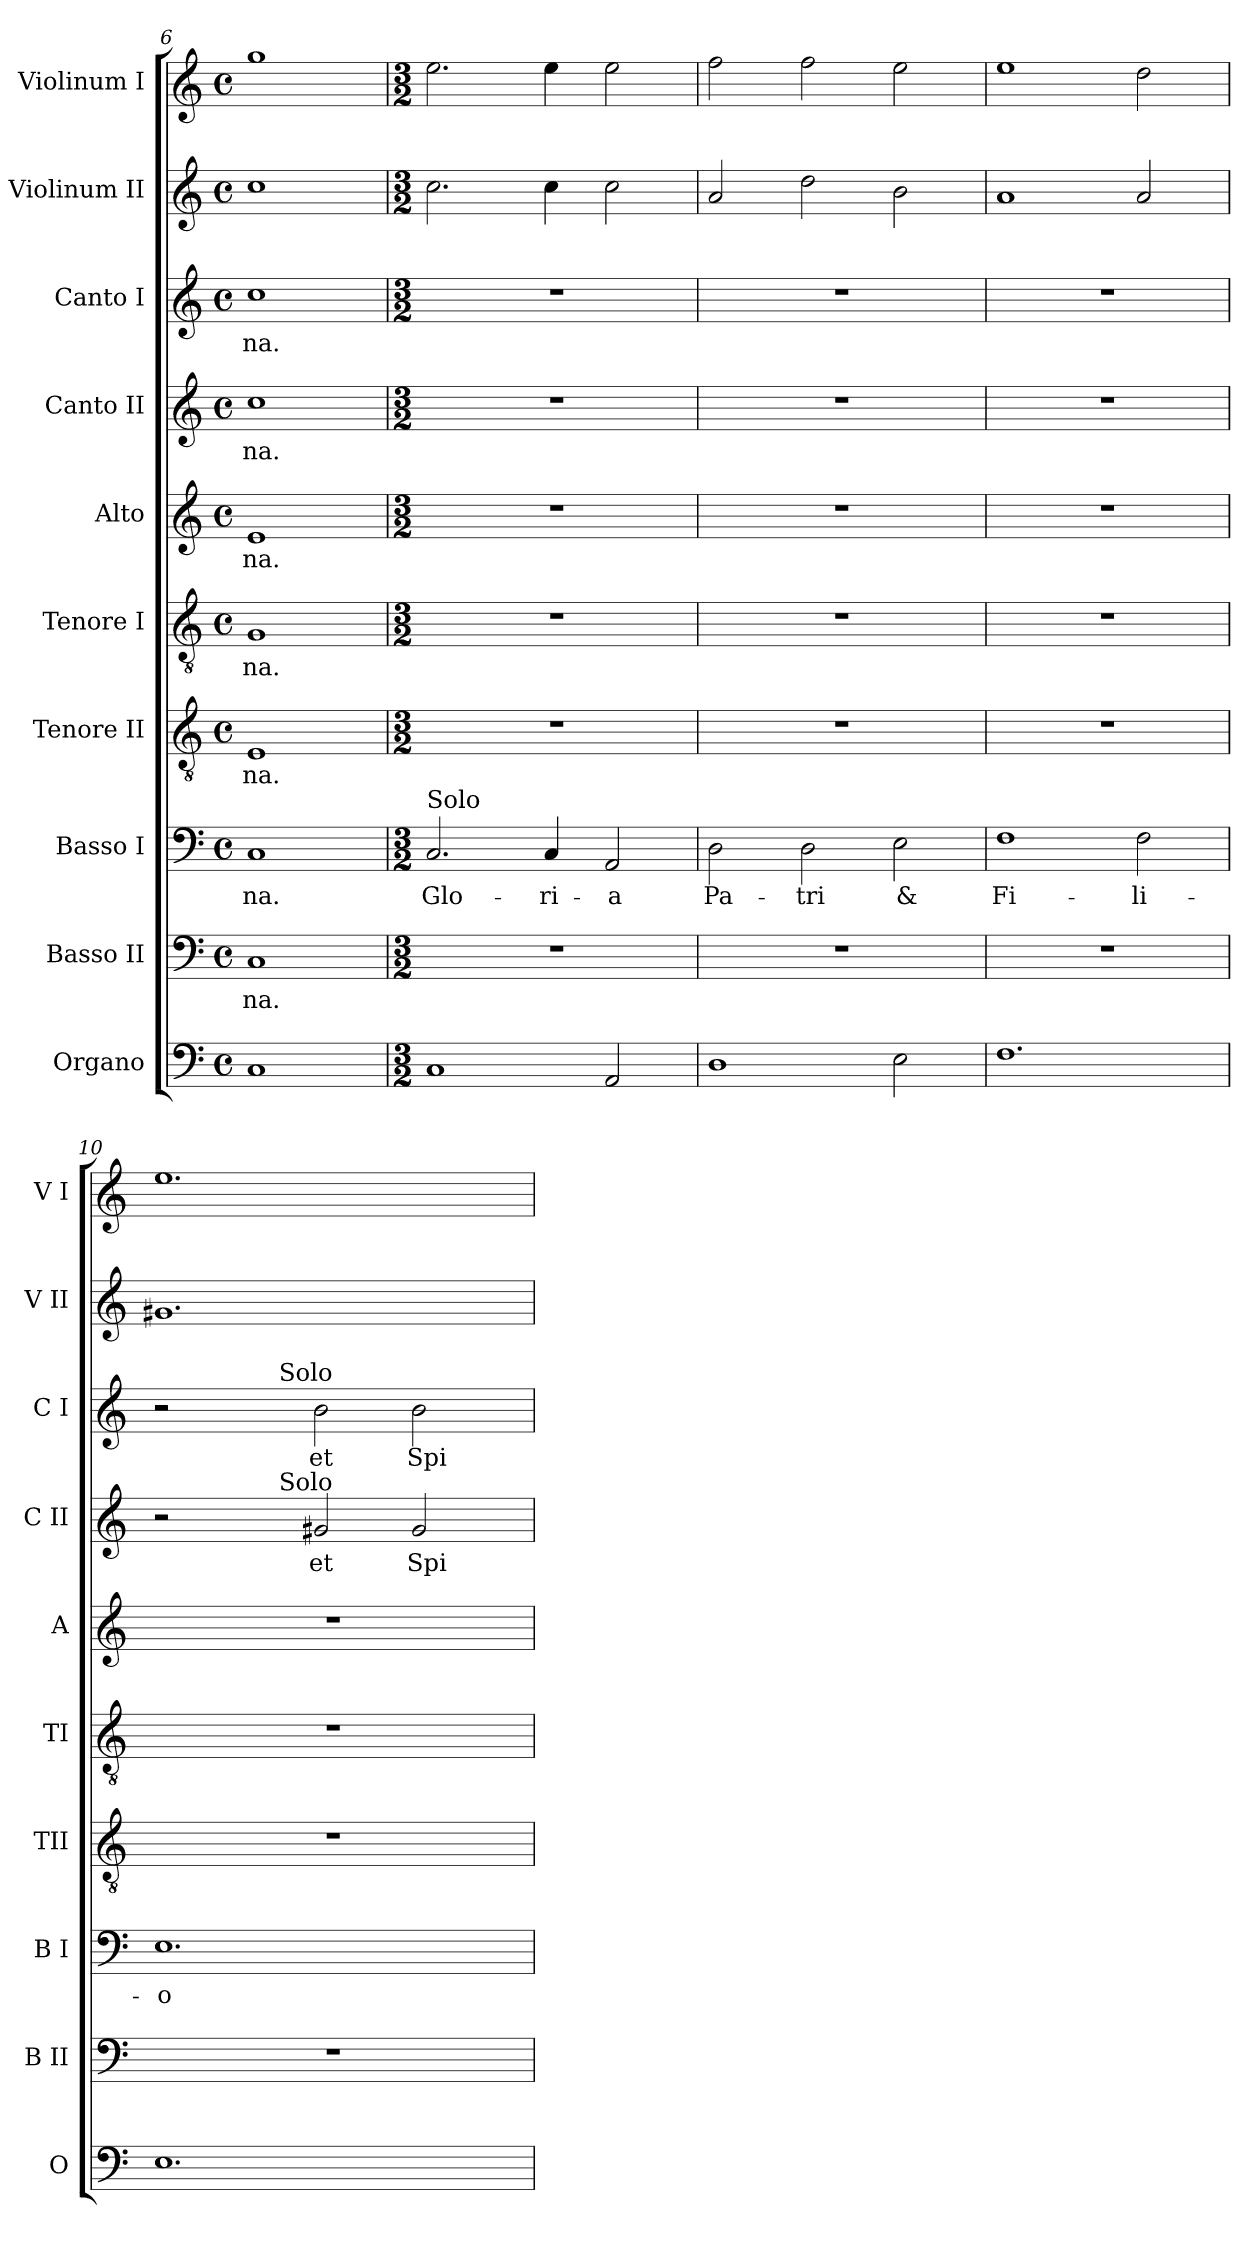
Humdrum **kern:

**kern	**kern	**text	**kern	**text	**kern	**text	**kern	**text	**kern	**text	**kern	**text	**kern	**text	**kern	**kern
*part10	*part9	*part9	*part8	*part8	*part7	*part7	*part6	*part6	*part5	*part5	*part4	*part4	*part3	*part3	*part2	*part1
*staff10	*staff9	*staff9	*staff8	*staff8	*staff7	*staff7	*staff6	*staff6	*staff5	*staff5	*staff4	*staff4	*staff3	*staff3	*staff2	*staff1
*I"Organo	*I"Basso II	*	*I"Basso I	*	*I"Tenore II	*	*I"Tenore I	*	*I"Alto	*	*I"Canto II	*	*I"Canto I	*	*I"Violinum II	*I"Violinum I
*I'O	*I'B II	*	*I'B I	*	*I'TII	*	*I'TI	*	*I'A	*	*I'C II	*	*I'C I	*	*I'V II	*I'V I
*clefF4	*clefF4	*	*clefF4	*	*clefGv2	*	*clefGv2	*	*clefG2	*	*clefG2	*	*clefG2	*	*clefG2	*clefG2
*k[]	*k[]	*	*k[]	*	*k[]	*	*k[]	*	*k[]	*	*k[]	*	*k[]	*	*k[]	*k[]
*C:	*C:	*	*C:	*	*C:	*	*C:	*	*C:	*	*C:	*	*C:	*	*C:	*C:
*M4/4	*M4/4	*	*M4/4	*	*M4/4	*	*M4/4	*	*M4/4	*	*M4/4	*	*M4/4	*	*M4/4	*M4/4
*met(c)	*met(c)	*	*met(c)	*	*met(c)	*	*met(c)	*	*met(c)	*	*met(c)	*	*met(c)	*	*met(c)	*met(c)
=6	=6	=6	=6	=6	=6	=6	=6	=6	=6	=6	=6	=6	=6	=6	=6	=6
!	!	!LO:LY:b	!	!LO:LY:b	!	!LO:LY:b	!	!LO:LY:b	!	!LO:LY:b	!	!LO:LY:b	!	!LO:LY:b	!	!
1C	1C	-na.	1C	-na.	1E	-na.	1G	-na.	1e	-na.	1cc	-na.	1cc	-na.	1cc	1gg
!!LO:PB:g=z
=7	=7	=7	=7	=7	=7	=7	=7	=7	=7	=7	=7	=7	=7	=7	=7	=7
*M3/2	*M3/2	*	*M3/2	*	*M3/2	*	*M3/2	*	*M3/2	*	*M3/2	*	*M3/2	*	*M3/2	*M3/2
!	!	!	!LO:TX:a:t=Solo	!	!	!	!	!	!	!	!	!	!	!	!	!
!	!LO:N:vis=1	!	!	!LO:LY:b	!LO:N:vis=1	!	!LO:N:vis=1	!	!LO:N:vis=1	!	!LO:N:vis=1	!	!LO:N:vis=1	!	!	!
1C	1.r	.	2.C/	Glo-	1.r	.	1.r	.	1.r	.	1.r	.	1.r	.	2.cc\	2.ee\
!	!	!	!	!LO:LY:b	!	!	!	!	!	!	!	!	!	!	!	!
.	.	.	4C/	-ri-	.	.	.	.	.	.	.	.	.	.	4cc\	4ee\
!	!	!	!	!LO:LY:b:rj	!	!	!	!	!	!	!	!	!	!	!	!
2AA/	.	.	2AA/	-a	.	.	.	.	.	.	.	.	.	.	2cc\	2ee\
=8	=8	=8	=8	=8	=8	=8	=8	=8	=8	=8	=8	=8	=8	=8	=8	=8
!	!LO:N:vis=1	!	!	!LO:LY:b	!LO:N:vis=1	!	!LO:N:vis=1	!	!LO:N:vis=1	!	!LO:N:vis=1	!	!LO:N:vis=1	!	!	!
1D	1.r	.	2D\	Pa-	1.r	.	1.r	.	1.r	.	1.r	.	1.r	.	2a/	2ff\
!	!	!	!	!LO:LY:b:rj	!	!	!	!	!	!	!	!	!	!	!	!
.	.	.	2D\	-tri	.	.	.	.	.	.	.	.	.	.	2dd\	2ff\
!	!	!	!	!LO:LY:b	!	!	!	!	!	!	!	!	!	!	!	!
2E\	.	.	2E\	&	.	.	.	.	.	.	.	.	.	.	2b\	2ee\
=9	=9	=9	=9	=9	=9	=9	=9	=9	=9	=9	=9	=9	=9	=9	=9	=9
!	!LO:N:vis=1	!	!	!LO:LY:b:rj	!LO:N:vis=1	!	!LO:N:vis=1	!	!LO:N:vis=1	!	!LO:N:vis=1	!	!LO:N:vis=1	!	!	!
1.F	1.r	.	1F	Fi-	1.r	.	1.r	.	1.r	.	1.r	.	1.r	.	1a	1ee
!	!	!	!	!LO:LY:b:rj	!	!	!	!	!	!	!	!	!	!	!	!
.	.	.	2F\	-li-	.	.	.	.	.	.	.	.	.	.	2a/	2dd\
=10	=10	=10	=10	=10	=10	=10	=10	=10	=10	=10	=10	=10	=10	=10	=10	=10
!	!LO:N:vis=1	!	!	!LO:LY:b:rj	!LO:N:vis=1	!	!LO:N:vis=1	!	!LO:N:vis=1	!	!	!	!	!	!	!
*	*	*	*	*	*	*	*	*	*	*	*^	*	*^	*	*	*
1.E	1.r	.	1.E	-o	1.r	.	1.r	.	1.r	.	2r	4ryy	.	2r	4ryy	.	1.g#X	1.ee
.	.	.	.	.	.	.	.	.	.	.	.	8ryy	.	.	8ryy	.	.	.
.	.	.	.	.	.	.	.	.	.	.	.	32ryy	.	.	32ryy	.	.	.
!	!	!	!	!	!	!	!	!	!	!	!	!	!	!	!LO:TX:a:t=Solo	!	!	!
!	!	!	!	!	!	!	!	!	!	!	!	!LO:TX:a:t=Solo	!	!	!	!	!	!
.	.	.	.	.	.	.	.	.	.	.	.	1ryy	.	.	1ryy	.	.	.
!	!	!	!	!	!	!	!	!	!	!	!	!	!LO:LY:b	!	!	!LO:LY:b	!	!
.	.	.	.	.	.	.	.	.	.	.	2g#X/	.	et	2b\	.	et	.	.
!	!	!	!	!	!	!	!	!	!	!	!	!	!LO:LY:b	!	!	!LO:LY:b	!	!
.	.	.	.	.	.	.	.	.	.	.	2g#/	.	Spi-	2b\	.	Spi-	.	.
.	.	.	.	.	.	.	.	.	.	.	.	16.ryy	.	.	16.ryy	.	.	.
*	*	*	*	*	*	*	*	*	*	*	*v	*v	*	*	*	*	*	*
*	*	*	*	*	*	*	*	*	*	*	*	*	*v	*v	*	*	*
=	=	=	=	=	=	=	=	=	=	=	=	=	=	=	=	=
*-	*-	*-	*-	*-	*-	*-	*-	*-	*-	*-	*-	*-	*-	*-	*-	*-
